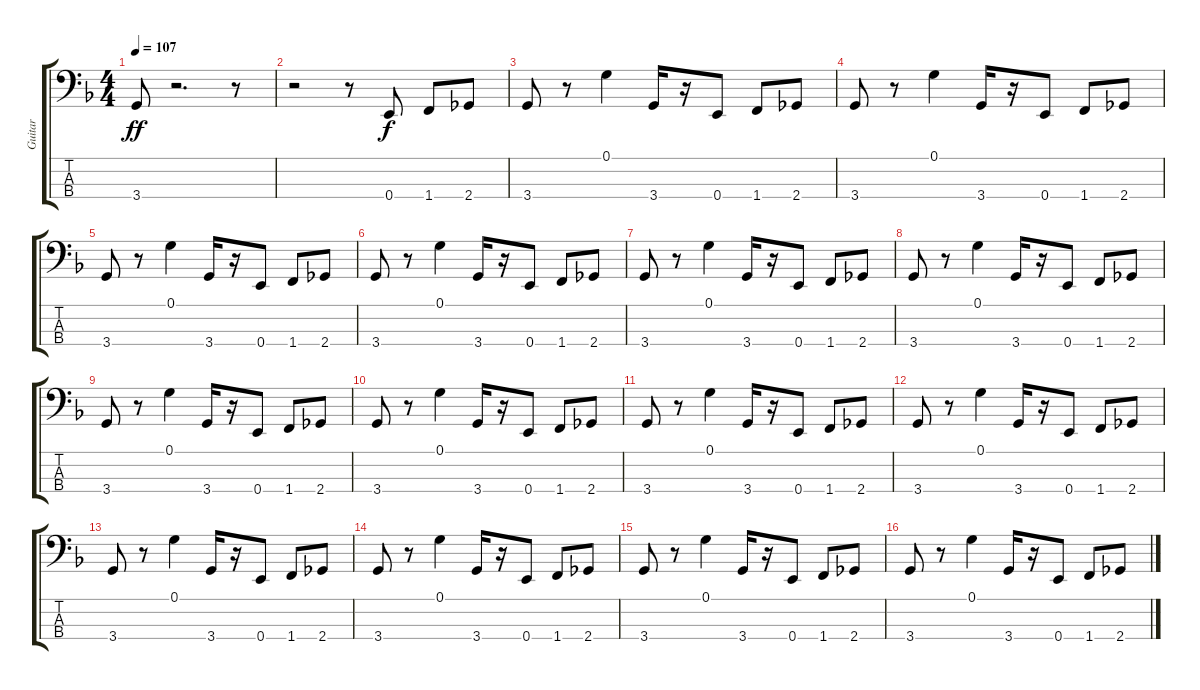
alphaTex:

\track ("Guitar" "Guitar") {instrument electricbassfinger}
\staff {score tabs}
\tuning (G2 D2 A1 E1) {hide}
\ts (4 4)
\tempo 107
\clef f4
\ks f
3.4.8{dy ff} r.2{d} r.8 |
r.2 r.8 0.4.8{dy f} 1.4.8 2.4.8 |
3.4.8 r.8 0.1.4 3.4.16 r.16 0.4.8 1.4.8 2.4.8 |
3.4.8 r.8 0.1.4 3.4.16 r.16 0.4.8 1.4.8 2.4.8 |
3.4.8 r.8 0.1.4 3.4.16 r.16 0.4.8 1.4.8 2.4.8 |
3.4.8 r.8 0.1.4 3.4.16 r.16 0.4.8 1.4.8 2.4.8 |
3.4.8 r.8 0.1.4 3.4.16 r.16 0.4.8 1.4.8 2.4.8 |
3.4.8 r.8 0.1.4 3.4.16 r.16 0.4.8 1.4.8 2.4.8 |
3.4.8 r.8 0.1.4 3.4.16 r.16 0.4.8 1.4.8 2.4.8 |
3.4.8 r.8 0.1.4 3.4.16 r.16 0.4.8 1.4.8 2.4.8 |
3.4.8 r.8 0.1.4 3.4.16 r.16 0.4.8 1.4.8 2.4.8 |
3.4.8 r.8 0.1.4 3.4.16 r.16 0.4.8 1.4.8 2.4.8 |
3.4.8 r.8 0.1.4 3.4.16 r.16 0.4.8 1.4.8 2.4.8 |
3.4.8 r.8 0.1.4 3.4.16 r.16 0.4.8 1.4.8 2.4.8 |
3.4.8 r.8 0.1.4 3.4.16 r.16 0.4.8 1.4.8 2.4.8 |
3.4.8 r.8 0.1.4 3.4.16 r.16 0.4.8 1.4.8 2.4.8
